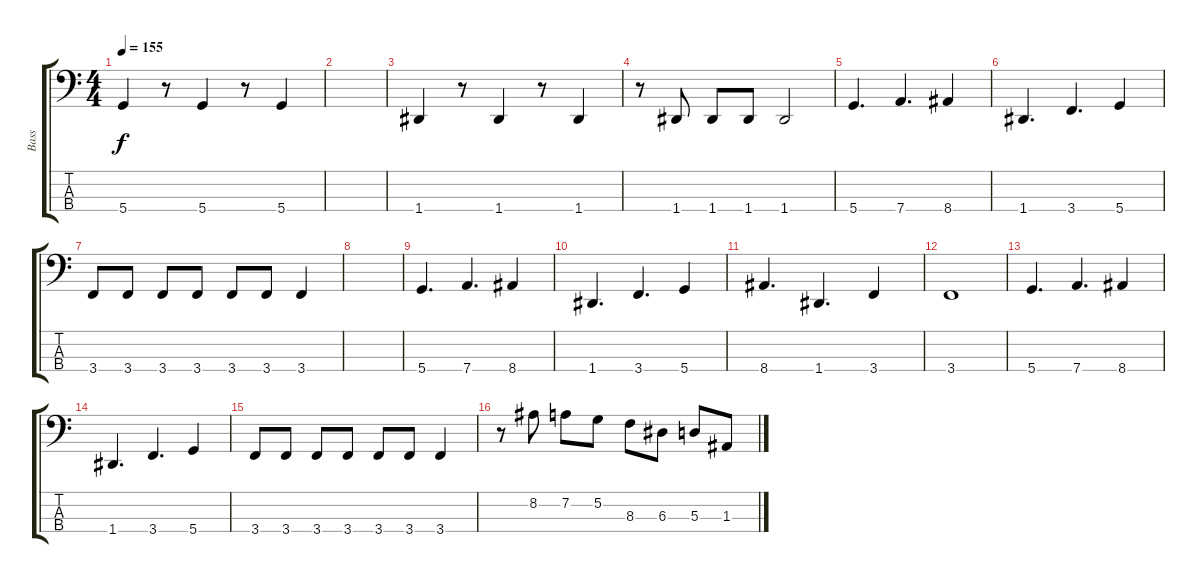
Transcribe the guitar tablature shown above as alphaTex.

\track ("Bass" "Bass") {instrument electricbasspick}
\staff {score tabs}
\tuning (G2 D2 A1 D1) {hide}
\ts (4 4)
\tempo 155
\clef f4
\ks c
5.4.4{dy f} r.8 5.4.4 r.8 5.4.4 |
|
1.4.4 r.8 1.4.4 r.8 1.4.4 |
r.8 1.4.8 1.4.8 1.4.8 1.4.2 |
5.4.4{d} 7.4.4{d} 8.4.4 |
1.4.4{d} 3.4.4{d} 5.4.4 |
3.4.8 3.4.8 3.4.8 3.4.8 3.4.8 3.4.8 3.4.4 |
|
5.4.4{d} 7.4.4{d} 8.4.4 |
1.4.4{d} 3.4.4{d} 5.4.4 |
8.4.4{d} 1.4.4{d} 3.4.4 |
3.4.1 |
5.4.4{d} 7.4.4{d} 8.4.4 |
1.4.4{d} 3.4.4{d} 5.4.4 |
3.4.8 3.4.8 3.4.8 3.4.8 3.4.8 3.4.8 3.4.4 |
r.8 8.2.8 7.2.8 5.2.8 8.3.8 6.3.8 5.3.8 1.3.8
